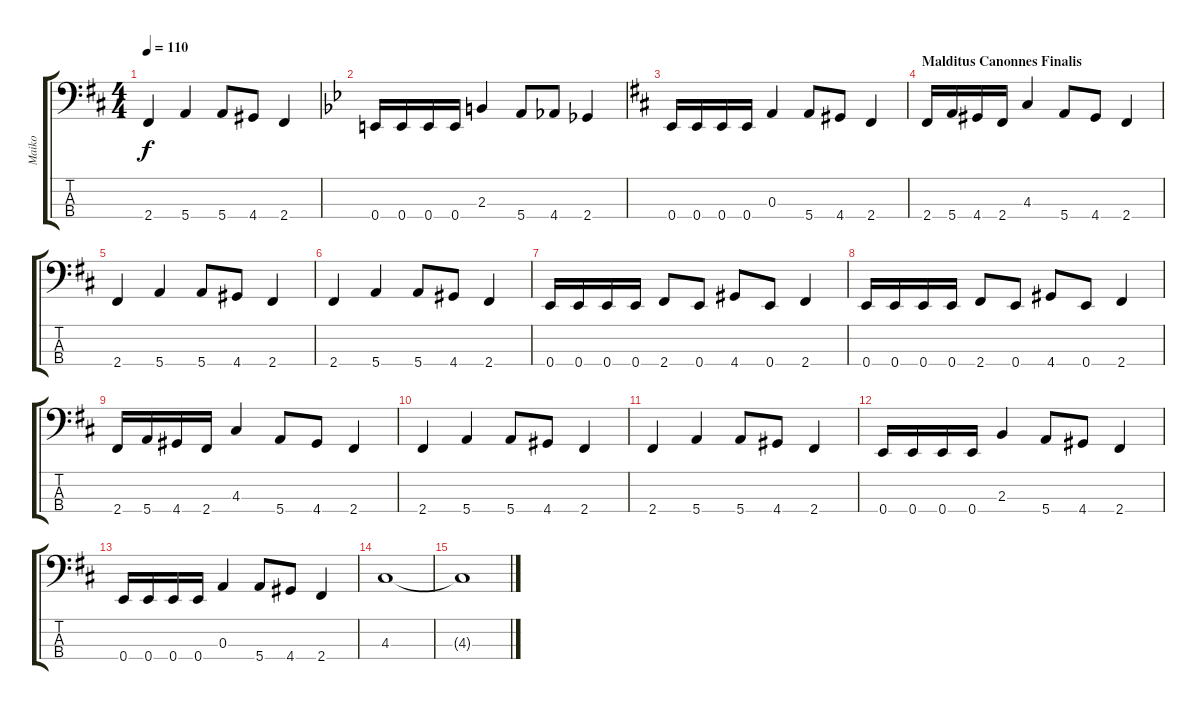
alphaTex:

\track ("Maiko" "Maiko") {instrument electricbasspick}
\staff {score tabs}
\tuning (G2 D2 A1 E1) {hide}
\ts (4 4)
\tempo 110
\clef f4
\ks bminor
2.4.4{dy f} 5.4.4 5.4.8 4.4.8 2.4.4 |
\ks bb
0.4.16 0.4.16 0.4.16 0.4.16 2.3.4 5.4.8 4.4.8 2.4.4 |
\ks bminor
0.4.16{volume 11} 0.4.16 0.4.16 0.4.16 0.3.4 5.4.8 4.4.8 2.4.4 |
\section ("" "Malditus Canonnes Finalis")
2.4.16 5.4.16 4.4.16 2.4.16 4.3.4 5.4.8 4.4.8 2.4.4 |
2.4.4 5.4.4 5.4.8 4.4.8 2.4.4 |
2.4.4 5.4.4 5.4.8 4.4.8 2.4.4 |
0.4.16 0.4.16 0.4.16 0.4.16 2.4.8 0.4.8 4.4.8 0.4.8 2.4.4 |
0.4.16 0.4.16 0.4.16 0.4.16 2.4.8 0.4.8 4.4.8 0.4.8 2.4.4 |
2.4.16 5.4.16 4.4.16 2.4.16 4.3.4 5.4.8 4.4.8 2.4.4 |
2.4.4 5.4.4 5.4.8 4.4.8 2.4.4 |
2.4.4 5.4.4 5.4.8 4.4.8 2.4.4 |
0.4.16 0.4.16 0.4.16 0.4.16 2.3.4 5.4.8 4.4.8 2.4.4 |
0.4.16 0.4.16 0.4.16 0.4.16 0.3.4 5.4.8 4.4.8 2.4.4 |
4.3.1{volume 0} |
4.3{t}.1
